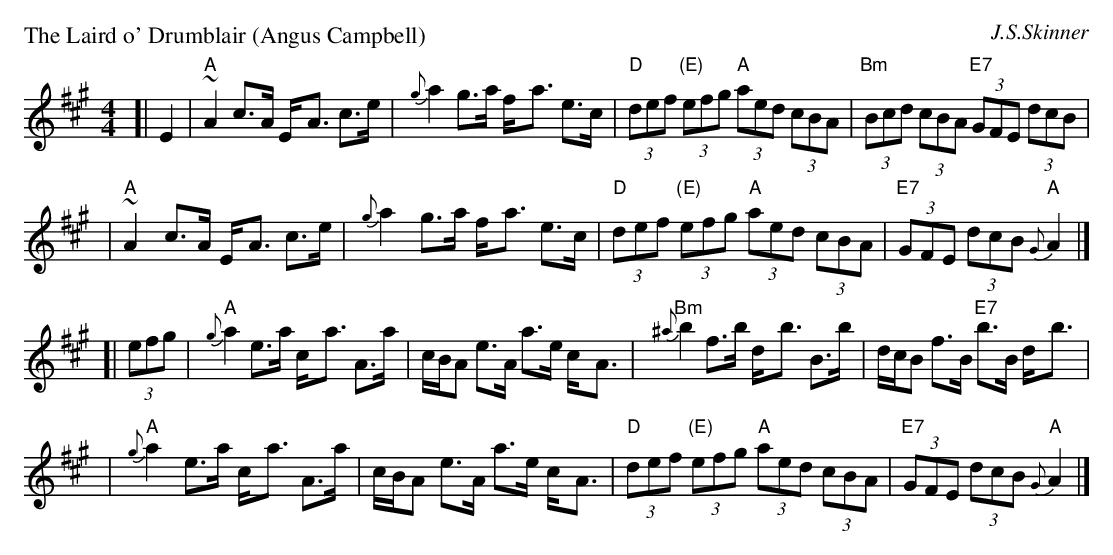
X:1
P: The Laird o' Drumblair (Angus Campbell)
C: J.S.Skinner
M: 4/4
L: 1/8
K: A
[| E2 \
| "A"~A2 c>A E-<A c>e | {g}a2 g>a f-<a e>c \
| "D"(3def "(E)"(3efg "A"(3aed (3cBA | "Bm"(3Bcd (3cBA "E7"(3GFE (3dcB |
| "A"~A2 c>A E-<A c>e | {g}a2 g>a f-<a e>c \
| "D"(3def "(E)"(3efg "A"(3aed (3cBA | "E7"(3GFE (3dcB "A"{G}A2 |]
[| (3efg \
| "A"{g}a2 e>a c-<a A>a | c/B/A e>A a>e c-<A \
| "Bm"{^a}b2 f>b d-<b B>b | d/c/B f>B "E7"b>B d-<b |
| "A"{g}a2 e>a c-<a A>a | c/B/A e>A a>e c-<A \
| "D"(3def "(E)"(3efg "A"(3aed (3cBA | "E7"(3GFE (3dcB "A"{G}A2 |]
